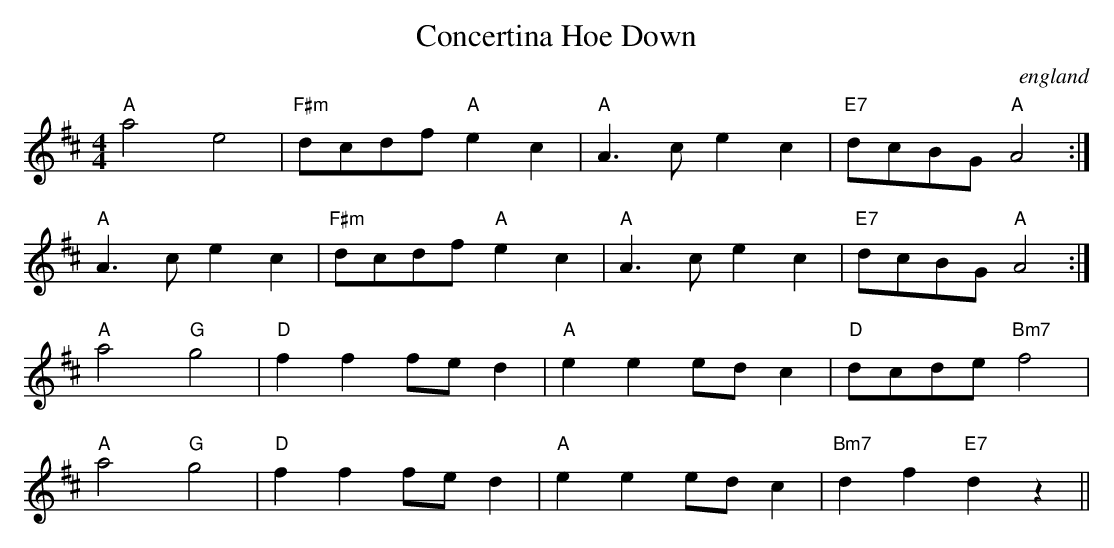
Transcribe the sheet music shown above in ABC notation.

X:1
T:Concertina Hoe Down
O:england
M:4/4
L:1/8
K:D
"A"a4 e4|"F#m"dcdf "A"e2 c2|"A"A2>c2 e2 c2|"E7"dcBG "A"A4:|
"A"A2>c2 e2 c2|"F#m"dcdf "A"e2 c2|"A"A2>c2 e2 c2|"E7"dcBG "A"A4:|
"A"a4 "G"g4|"D"f2 f2 fed2|"A"e2 e2 ed c2|"D"dcde "Bm7"f4|
"A"a4 "G"g4|"D"f2 f2 fed2|"A"e2 e2 ed c2|"Bm7"d2 f2 "E7"d2 z2||
